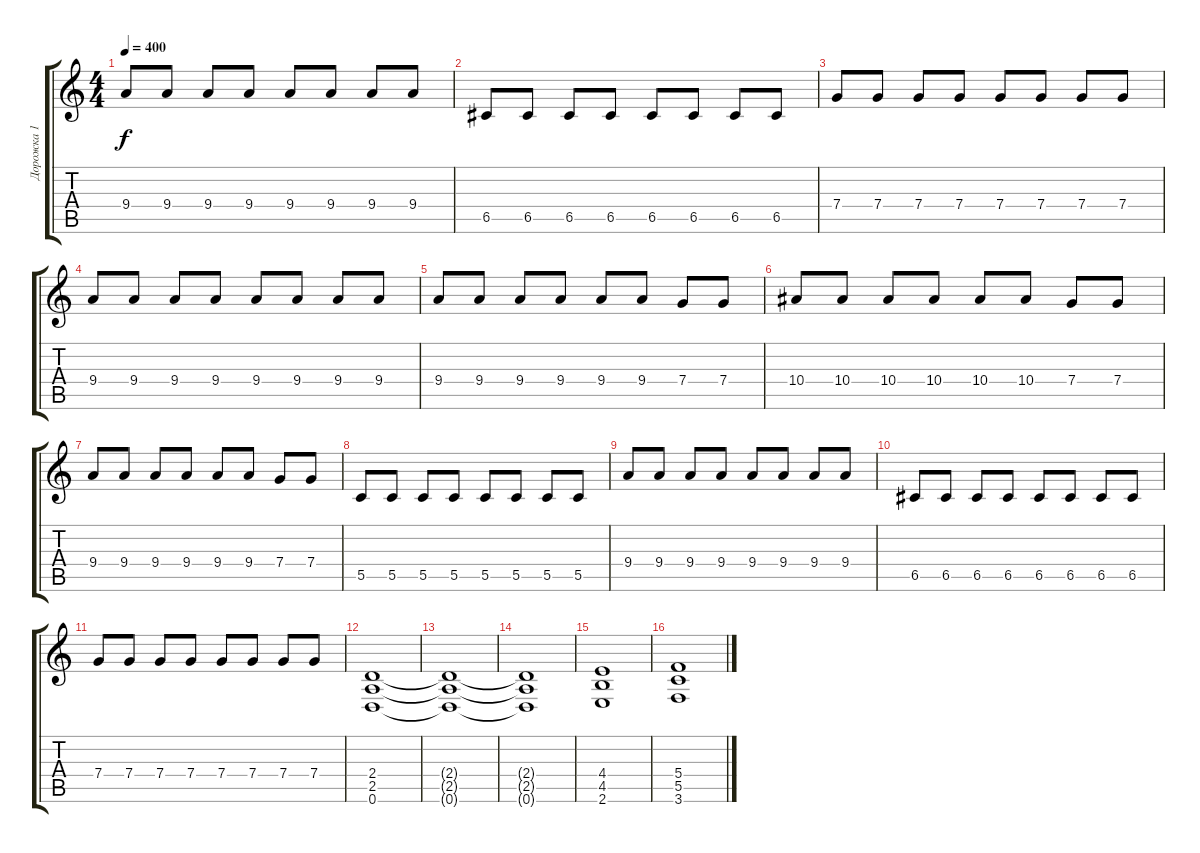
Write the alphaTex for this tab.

\track ("Дорожка 1" "Дорожка 1") {instrument overdrivenguitar}
\staff {score tabs}
\tuning (D4 A3 F3 C3 G2 D2) {hide}
\ts (4 4)
\tempo 400
\clef g2
\ks c
9.4.8{dy f} 9.4.8 9.4.8 9.4.8 9.4.8 9.4.8 9.4.8 9.4.8 |
6.5.8 6.5.8 6.5.8 6.5.8 6.5.8 6.5.8 6.5.8 6.5.8 |
7.4.8 7.4.8 7.4.8 7.4.8 7.4.8 7.4.8 7.4.8 7.4.8 |
9.4.8 9.4.8 9.4.8 9.4.8 9.4.8 9.4.8 9.4.8 9.4.8 |
9.4.8 9.4.8 9.4.8 9.4.8 9.4.8 9.4.8 7.4.8 7.4.8 |
10.4.8 10.4.8 10.4.8 10.4.8 10.4.8 10.4.8 7.4.8 7.4.8 |
9.4.8 9.4.8 9.4.8 9.4.8 9.4.8 9.4.8 7.4.8 7.4.8 |
5.5.8 5.5.8 5.5.8 5.5.8 5.5.8 5.5.8 5.5.8 5.5.8 |
9.4.8 9.4.8 9.4.8 9.4.8 9.4.8 9.4.8 9.4.8 9.4.8 |
6.5.8 6.5.8 6.5.8 6.5.8 6.5.8 6.5.8 6.5.8 6.5.8 |
7.4.8 7.4.8 7.4.8 7.4.8 7.4.8 7.4.8 7.4.8 7.4.8 |
(2.4 2.5 0.6).1 |
(2.4{t} 2.5{t} 0.6{t}).1 |
(2.4{t} 2.5{t} 0.6{t}).1 |
(4.4 4.5 2.6).1 |
(5.4 5.5 3.6).1
